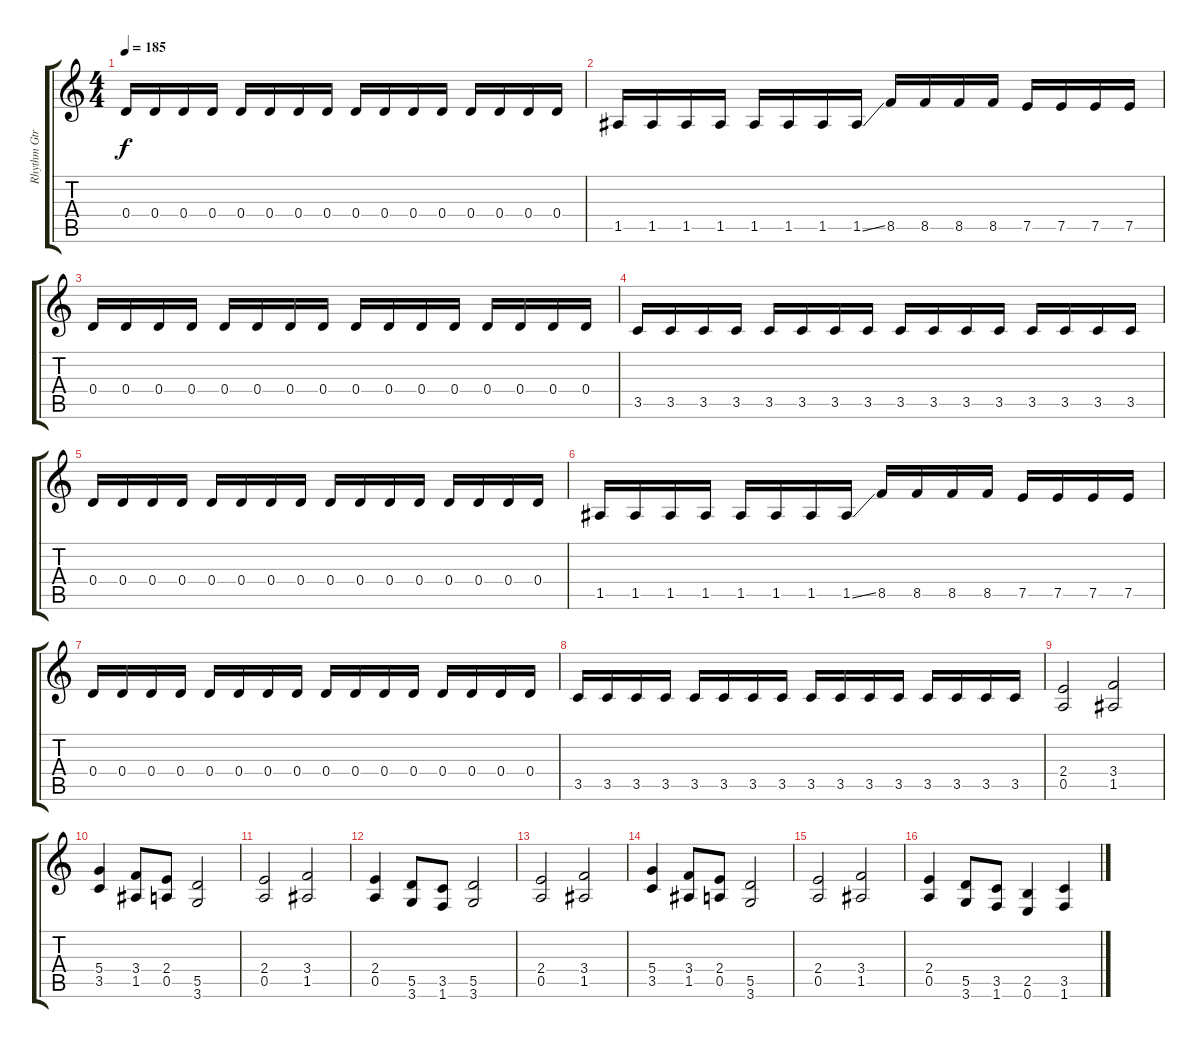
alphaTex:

\track ("Rhythm Gtr." "Rhythm Gtr") {instrument distortionguitar}
\staff {score tabs}
\tuning (E4 B3 G3 D3 A2 E2) {hide}
\ts (4 4)
\tempo 185
\clef g2
\ks c
0.4.16{dy f} 0.4.16 0.4.16 0.4.16 0.4.16 0.4.16 0.4.16 0.4.16 0.4.16 0.4.16 0.4.16 0.4.16 0.4.16 0.4.16 0.4.16 0.4.16 |
1.5.16 1.5.16 1.5.16 1.5.16 1.5.16 1.5.16 1.5.16 1.5{ss}.16 8.5.16 8.5.16 8.5.16 8.5.16 7.5.16 7.5.16 7.5.16 7.5.16 |
0.4.16 0.4.16 0.4.16 0.4.16 0.4.16 0.4.16 0.4.16 0.4.16 0.4.16 0.4.16 0.4.16 0.4.16 0.4.16 0.4.16 0.4.16 0.4.16 |
3.5.16 3.5.16 3.5.16 3.5.16 3.5.16 3.5.16 3.5.16 3.5.16 3.5.16 3.5.16 3.5.16 3.5.16 3.5.16 3.5.16 3.5.16 3.5.16 |
0.4.16 0.4.16 0.4.16 0.4.16 0.4.16 0.4.16 0.4.16 0.4.16 0.4.16 0.4.16 0.4.16 0.4.16 0.4.16 0.4.16 0.4.16 0.4.16 |
1.5.16 1.5.16 1.5.16 1.5.16 1.5.16 1.5.16 1.5.16 1.5{ss}.16 8.5.16 8.5.16 8.5.16 8.5.16 7.5.16 7.5.16 7.5.16 7.5.16 |
0.4.16 0.4.16 0.4.16 0.4.16 0.4.16 0.4.16 0.4.16 0.4.16 0.4.16 0.4.16 0.4.16 0.4.16 0.4.16 0.4.16 0.4.16 0.4.16 |
3.5.16 3.5.16 3.5.16 3.5.16 3.5.16 3.5.16 3.5.16 3.5.16 3.5.16 3.5.16 3.5.16 3.5.16 3.5.16 3.5.16 3.5.16 3.5.16 |
(2.4 0.5).2 (3.4 1.5).2 |
(5.4 3.5).4 (3.4 1.5).8 (2.4 0.5).8 (5.5 3.6).2 |
(2.4 0.5).2 (3.4 1.5).2 |
(2.4 0.5).4 (5.5 3.6).8 (3.5 1.6).8 (5.5 3.6).2 |
(2.4 0.5).2 (3.4 1.5).2 |
(5.4 3.5).4 (3.4 1.5).8 (2.4 0.5).8 (5.5 3.6).2 |
(2.4 0.5).2 (3.4 1.5).2 |
(2.4 0.5).4 (5.5 3.6).8 (3.5 1.6).8 (2.5 0.6).4 (3.5 1.6).4
